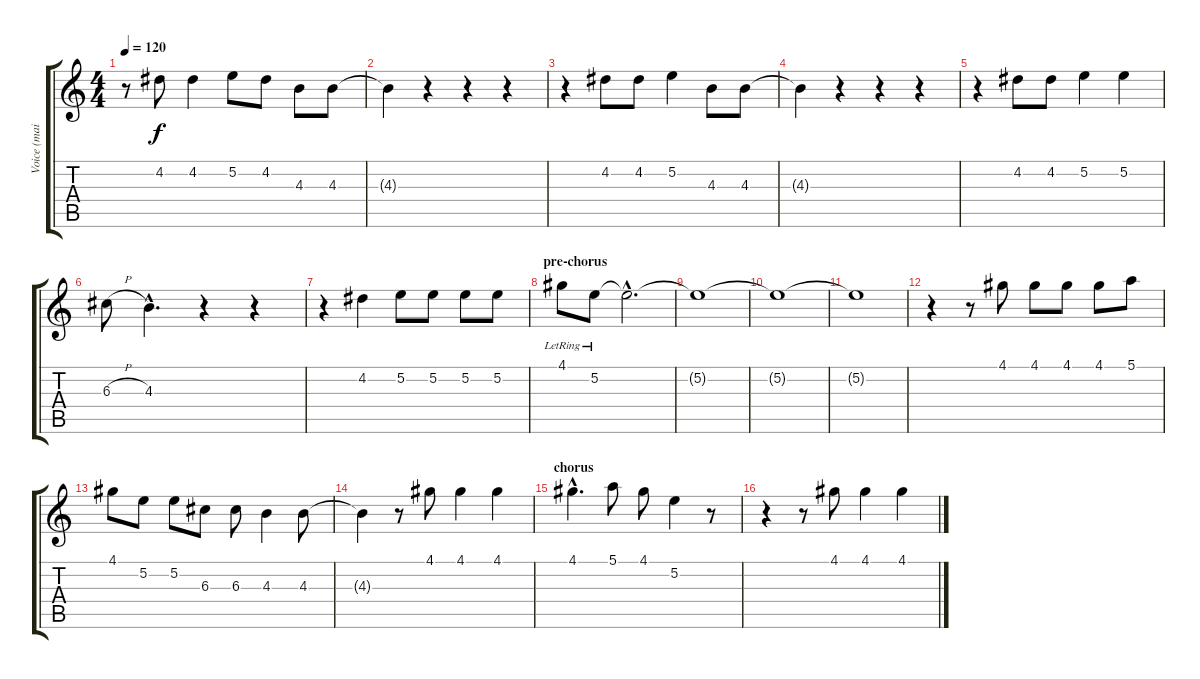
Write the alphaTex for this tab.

\track ("Voice (main)" "Voice (mai") {instrument distortionguitar}
\staff {score tabs}
\tuning (E4 B3 G3 D3 A2 E2) {hide}
\ts (4 4)
\tempo 120
\clef g2
\ks c
r.8{dy f} 4.2.8 4.2.4 5.2.8 4.2.8 4.3.8 4.3.8 |
4.3{t}.4 r.4 r.4 r.4 |
r.4 4.2.8 4.2.8 5.2.4 4.3.8 4.3.8 |
4.3{t}.4 r.4 r.4 r.4 |
r.4 4.2.8 4.2.8 5.2.4 5.2.4 |
6.3{h}.8 4.3{hac}.4{d} r.4 r.4 |
r.4 4.2.4 5.2.8 5.2.8 5.2.8 5.2.8 |
\section ("" "pre-chorus")
4.1{lr}.8{volume 14} 5.2{lr}.8 5.2{hac t}.2{d} |
5.2{t}.1 |
5.2{t}.1 |
5.2{t}.1 |
r.4 r.8 4.1.8 4.1.8 4.1.8 4.1.8 5.1.8 |
4.1.8 5.2.8 5.2.8 6.3.8 6.3.8 4.3.4 4.3.8 |
4.3{t}.4 r.8 4.1.8 4.1.4 4.1.4 |
\section ("" "chorus")
4.1{hac}.4{d} 5.1.8 4.1.8 5.2.4 r.8 |
r.4 r.8 4.1.8 4.1.4 4.1.4
